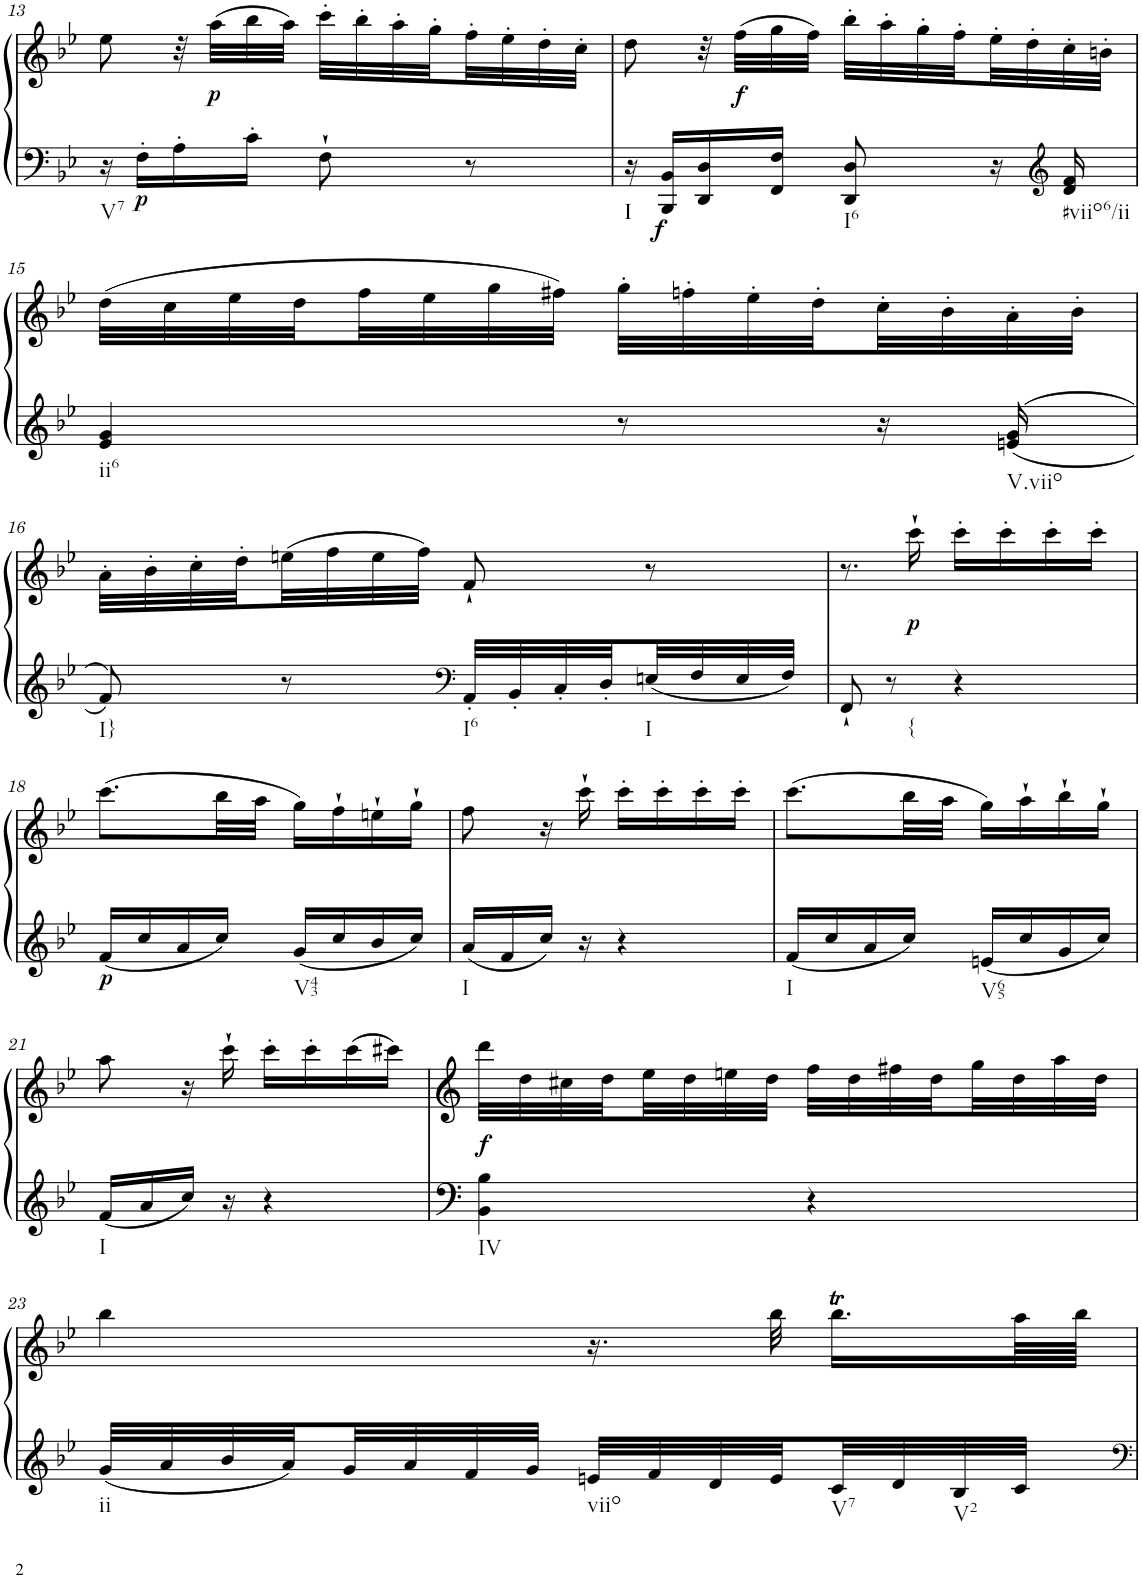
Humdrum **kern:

**kern	**kern	**dynam
*part1	*part1	*part1
*staff2	*staff1	*staff1/2
*I"Klavier linke Hand	*	*
!!LO:PB:g=z
*clefF4	*clefG2	*
*k[b-e-]	*k[b-e-]	*
*M2/4	*M2/4	*
=13	=13	=13
!LO:TX:b:t=V7	!	!
16r	8ee-\	.
!	!	!LO:DY:b=2
16F'\LL	.	p
16A'\	32r	.
!	!	!LO:DY:b
.	(32aa\LLL	p
16c'\JJ	32bb-\	.
.	32aa\JJJ)	.
8F`\	32ccc'\LLL	.
.	32bb-'\	.
.	32aa'\	.
.	32gg'\	.
8r	32ff'\	.
.	32ee-'\	.
.	32dd'\	.
.	32cc'\JJJ	.
=14	=14	=14
!LO:TX:b:t=I	!	!
16r	8dd\	.
!	!	!LO:DY:b=2
16BBB-/ 16BB-/LL	.	f
16DD/ 16D/	32r	.
!	!	!LO:DY:b
.	(32ff\LLL	f
16FF/ 16F/JJ	32gg\	.
.	32ff\JJJ)	.
!LO:TX:b:t=I6	!	!
8DD/ 8D/	32bb-'\LLL	.
.	32aa'\	.
.	32gg'\	.
.	32ff'\	.
16r	32ee-'\	.
.	32dd'\	.
*clefG2	*	*
!LO:TX:b:t=#viio6/ii	!	!
16d/ 16f/	32cc'\	.
.	32bn'\JJJ	.
!!LO:LB:g=z
=15	=15	=15
!LO:TX:b:t=ii6	!	!
4e-/ 4g/	(32dd\LLL	.
.	32cc\	.
.	32ee-\	.
.	32dd\	.
.	32ff\	.
.	32ee-\	.
.	32gg\	.
.	32ff#X\JJJ)	.
8r	32gg'\LLL	.
.	32ffn'\	.
.	32ee-'\	.
.	32dd'\	.
16r	32cc'\	.
.	32b-'\	.
!LO:TX:b:t=V.viio	!	!
16en/ 16g/	32a'\	.
.	32b-'\JJJ	.
!!LO:LB:g=z
=16	=16	=16
!LO:TX:b:t=I}	!	!
8f/	32a'\LLL	.
.	32b-'\	.
.	32cc'\	.
.	32dd'\	.
8r	(32een\	.
.	32ff\	.
.	32ee\	.
.	32ff\JJJ)	.
*clefF4	*	*
!LO:TX:b:t=I6	!	!
32AA'/LLL	8f`/	.
32BB-'/	.	.
32C'/	.	.
32D'/	.	.
!LO:TX:b:t=I	!	!
32En/	8r	.
32F/	.	.
32E/	.	.
32F/JJJ	.	.
=17	=17	=17
8FF`/	8.r	.
!LO:TX:b:t={	!	!
8r	.	.
!	!	!LO:DY:b
.	16ccc`\	p
4r	16ccc'\LL	.
.	16ccc'\	.
.	16ccc'\	.
.	16ccc'\JJ	.
!!LO:LB:g=z
=18	=18	=18
!	!	!LO:DY:b=2
16f/LL	(8.ccc\L	p
16cc/	.	.
16a/	.	.
16cc/JJ	32bb-\LL	.
.	32aa\JJJ	.
!LO:TX:b:t=V43	!	!
16g/LL	16gg\LL)	.
16cc/	16ff`\	.
16b-/	16een`\	.
16cc/JJ	16gg`\JJ	.
=19	=19	=19
!LO:TX:b:t=I	!	!
16a/LL	8ff\	.
16f/	.	.
16cc/JJ	16r	.
16r	16ccc`\	.
4r	16ccc'\LL	.
.	16ccc'\	.
.	16ccc'\	.
.	16ccc'\JJ	.
=20	=20	=20
!LO:TX:b:t=I	!	!
16f/LL	(8.ccc\L	.
16cc/	.	.
16a/	.	.
16cc/JJ	32bb-\LL	.
.	32aa\JJJ	.
!LO:TX:b:t=V65	!	!
16en/LL	16gg\LL)	.
16cc/	16aa`\	.
16g/	16bb-`\	.
16cc/JJ	16gg`\JJ	.
!!LO:LB:g=z
=21	=21	=21
!LO:TX:b:t=I	!	!
16f/LL	8aa\	.
16a/	.	.
16cc/JJ	16r	.
16r	16ccc`\	.
4r	16ccc'\LL	.
.	16ccc'\	.
.	(16ccc\	.
.	16ccc#X\JJ)	.
=22	=22	=22
!LO:TX:b:t=IV	!	!
!	!	!LO:DY:b
4BB-\ 4B-\	32ddd\LLL	f
.	32dd\	.
.	32cc#X\	.
.	32dd\	.
.	32ee-\	.
.	32dd\	.
.	32een\	.
.	32dd\JJJ	.
4r	32ff\LLL	.
.	32dd\	.
.	32ff#X\	.
.	32dd\	.
.	32gg\	.
.	32dd\	.
.	32aa\	.
.	32dd\JJJ	.
!!LO:LB:g=z
=23	=23	=23
!LO:TX:b:t=ii	!	!
32g/LLL	4bb-\	.
32a/	.	.
32b-/	.	.
32a/	.	.
32g/	.	.
32a/	.	.
32f/	.	.
32g/JJJ	.	.
!LO:TX:b:t=viio	!	!
32en/LLL	16.r	.
32f/	.	.
32d/	.	.
32e/	32bb-\	.
!LO:TX:b:t=V7	!	!
32c/	16.bb-T\LL	.
32d/	.	.
!LO:TX:b:t=V2	!	!
32B-/	.	.
32c/JJJ	64aa\LL	.
.	64bb-\JJJJ	.
=	=	=
*-	*-	*-
